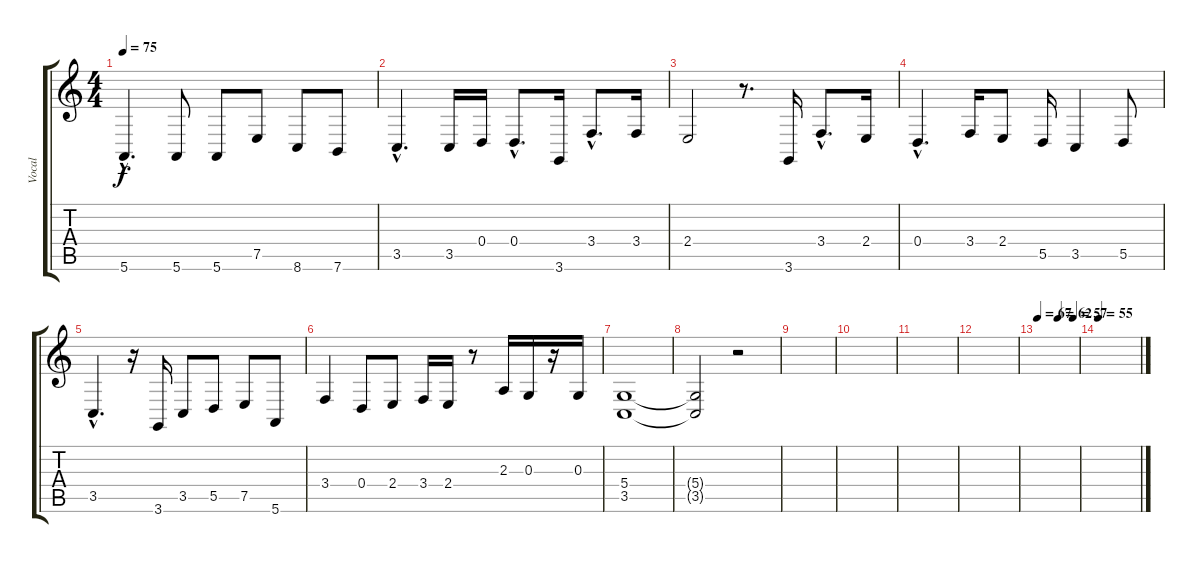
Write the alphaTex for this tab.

\track ("Vocal" "Vocal") {instrument altosax}
\staff {score tabs}
\tuning (E4 B3 G3 D3 A2 E2) {hide}
\ts (4 4)
\tempo 75
\clef g2
\ks c
5.6{hac}.4{d dy f} 5.6.8 5.6.8 7.5.8 8.6.8 7.6.8 |
3.5{hac}.4{d} 3.5.16 0.4.16 0.4{hac}.8{d} 3.6.16 3.4{hac}.8{d} 3.4.16 |
2.4.2 r.8{d} 3.6.16 3.4{hac}.8{d} 2.4.16 |
0.4{hac}.4{d} 3.4.16 2.4.8 5.5.16 3.5.4 5.5.8 |
3.5{hac}.4{d} r.16 3.6.16 3.5.8 5.5.8 7.5.8 5.6.8 |
3.4.4 0.4.8 2.4.8 3.4.16 2.4.16 r.8 2.3.16 0.3.16 r.16 0.3.16 |
(5.4 3.5).1 |
(5.4{t} 3.5{t}).2 r.2 |
|
|
|
|
\tempo 70
\tempo (60 0.5)
\tempo 67
\tempo (62 0.5)
\tempo (57 0.875)
|
\tempo 60
\tempo 55
